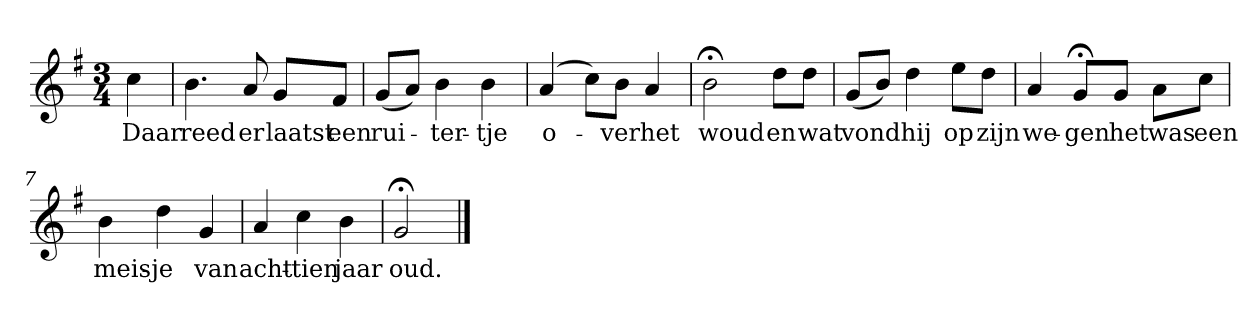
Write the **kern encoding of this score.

**kern	**text
*part1	*part1
*staff1	*staff1
*k[f#]	*
*G:	*
*M3/4	*
*MM120	*
=	=
4cc	Daar
=1	=1
4.b	reed
8a	er
8gL	laatst
8f#J	een
=2	=2
(8gL	rui-
8aJ)	.
4b	-ter-
4b	-tje
=3	=3
(4a	o-
8ccL)	.
8bJ	-ver
4a	het
=4	=4
2b;<	woud
8ddL	en
8ddJ	wat
=5	=5
(8gL	vond
8bJ)	.
4dd	hij
8eeL	op
8ddJ	zijn
=6	=6
4a	we-
8g;<L	-gen
8gJ	het
8aL	was
8ccJ	een
=7	=7
4b	meis-
4dd	-je
4g	van
=8	=8
4a	acht-
4cc	-tien
4b	jaar
=9	=9
2g;<	oud.
==	==
*-	*-
